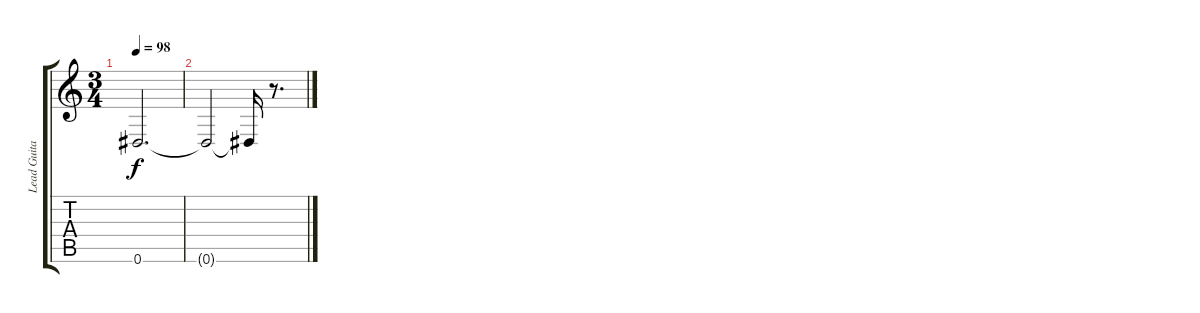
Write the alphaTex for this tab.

\track ("Lead Guitar 2" "Lead Guita") {instrument distortionguitar}
\staff {score tabs}
\tuning (Eb4 Bb3 Gb3 Db3 Ab2 Eb2) {hide}
\ts (3 4)
\tempo 98
\clef g2
\ks c
0.6.2{d dy f} |
0.6{t}.2 0.6{t}.16 r.8{d}
